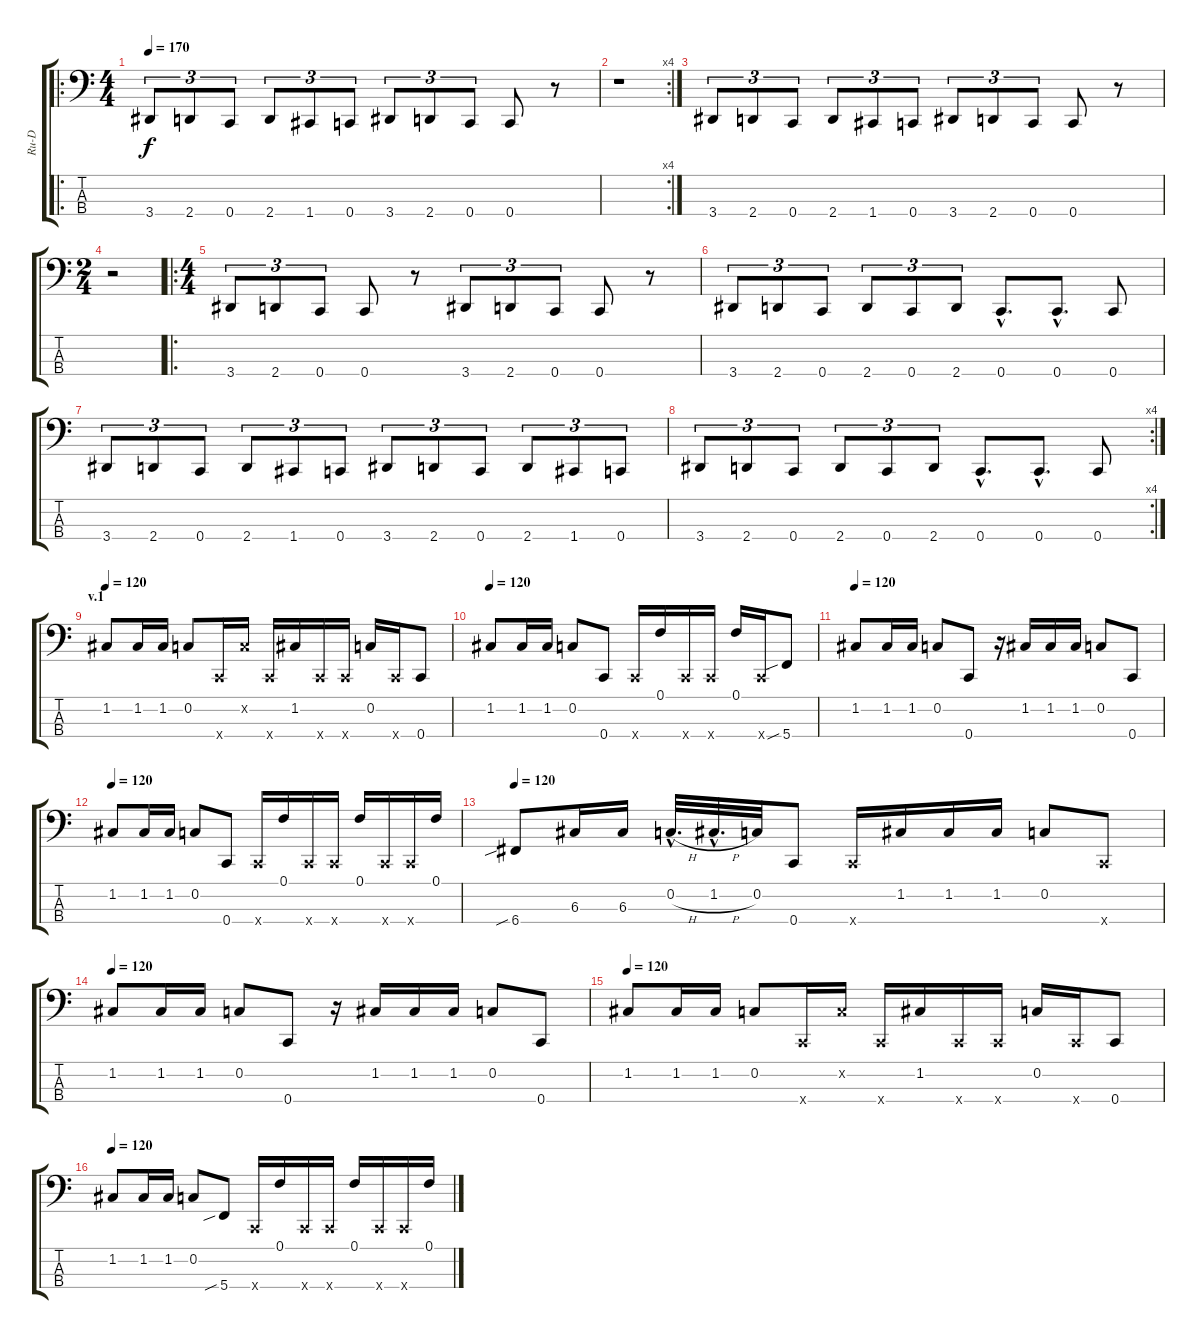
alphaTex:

\track ("Ru-D" "Ru-D") {instrument slapbass1}
\staff {score tabs}
\tuning (F2 C2 G1 C1) {hide}
\ro
\ts (4 4)
\tempo 170
\clef f4
\ks c
3.4.8{tu (3 2) dy f instrument slapbass1} 2.4.8{tu (3 2)} 0.4.8{tu (3 2)} 2.4.8{tu (3 2)} 1.4.8{tu (3 2)} 0.4.8{tu (3 2)} 3.4.8{tu (3 2)} 2.4.8{tu (3 2)} 0.4.8{tu (3 2)} 0.4.8 r.8 |
\rc 4
r.1 |
3.4.8{tu (3 2)} 2.4.8{tu (3 2)} 0.4.8{tu (3 2)} 2.4.8{tu (3 2)} 1.4.8{tu (3 2)} 0.4.8{tu (3 2)} 3.4.8{tu (3 2)} 2.4.8{tu (3 2)} 0.4.8{tu (3 2)} 0.4.8 r.8 |
\ts (2 4)
r.2 |
\ro
\ts (4 4)
3.4.8{tu (3 2)} 2.4.8{tu (3 2)} 0.4.8{tu (3 2)} 0.4.8 r.8 3.4.8{tu (3 2)} 2.4.8{tu (3 2)} 0.4.8{tu (3 2)} 0.4.8 r.8 |
3.4.8{tu (3 2)} 2.4.8{tu (3 2)} 0.4.8{tu (3 2)} 2.4.8{tu (3 2)} 0.4.8{tu (3 2)} 2.4.8{tu (3 2)} 0.4{hac}.8{d} 0.4{hac}.8{d} 0.4.8 |
3.4.8{tu (3 2)} 2.4.8{tu (3 2)} 0.4.8{tu (3 2)} 2.4.8{tu (3 2)} 1.4.8{tu (3 2)} 0.4.8{tu (3 2)} 3.4.8{tu (3 2)} 2.4.8{tu (3 2)} 0.4.8{tu (3 2)} 2.4.8{tu (3 2)} 1.4.8{tu (3 2)} 0.4.8{tu (3 2)} |
\rc 4
3.4.8{tu (3 2)} 2.4.8{tu (3 2)} 0.4.8{tu (3 2)} 2.4.8{tu (3 2)} 0.4.8{tu (3 2)} 2.4.8{tu (3 2)} 0.4{hac}.8{d} 0.4{hac}.8{d} 0.4.8 |
\section ("" "v.1")
\tempo 120
1.2.8 1.2.16 1.2.16 0.2.8 0.4{x}.16 0.2{x}.16 0.4{x}.16 1.2.16 0.4{x}.16 0.4{x}.16 0.2.16 0.4{x}.16 0.4.8 |
\tempo 120
1.2.8 1.2.16 1.2.16 0.2.8 0.4.8 0.4{x}.16 0.1.16 0.4{x}.16 0.4{x}.16 0.1.16 0.4{x}.16 5.4{sib}.8 |
\tempo 120
1.2.8 1.2.16 1.2.16 0.2.8 0.4.8 r.16 1.2.16 1.2.16 1.2.16 0.2.8 0.4.8 |
\tempo 120
1.2.8 1.2.16 1.2.16 0.2.8 0.4.8 0.4{x}.16 0.1.16 0.4{x}.16 0.4{x}.16 0.1.16 0.4{x}.16 0.4{x}.16 0.1.16 |
\tempo 120
6.4{sib}.8 6.3.16 6.3.16 0.2{h hac}.32{d} 1.2{h hac}.32{d} 0.2.32 0.4.8 0.4{x}.16 1.2.16 1.2.16 1.2.16 0.2.8 0.4{x}.8 |
\tempo 120
1.2.8 1.2.16 1.2.16 0.2.8 0.4.8 r.16 1.2.16 1.2.16 1.2.16 0.2.8 0.4.8 |
\tempo 120
1.2.8 1.2.16 1.2.16 0.2.8 0.4{x}.16 0.2{x}.16 0.4{x}.16 1.2.16 0.4{x}.16 0.4{x}.16 0.2.16 0.4{x}.16 0.4.8 |
\tempo 120
1.2.8 1.2.16 1.2.16 0.2.8 5.4{sib}.8 0.4{x}.16 0.1.16 0.4{x}.16 0.4{x}.16 0.1.16 0.4{x}.16 0.4{x}.16 0.1.16
